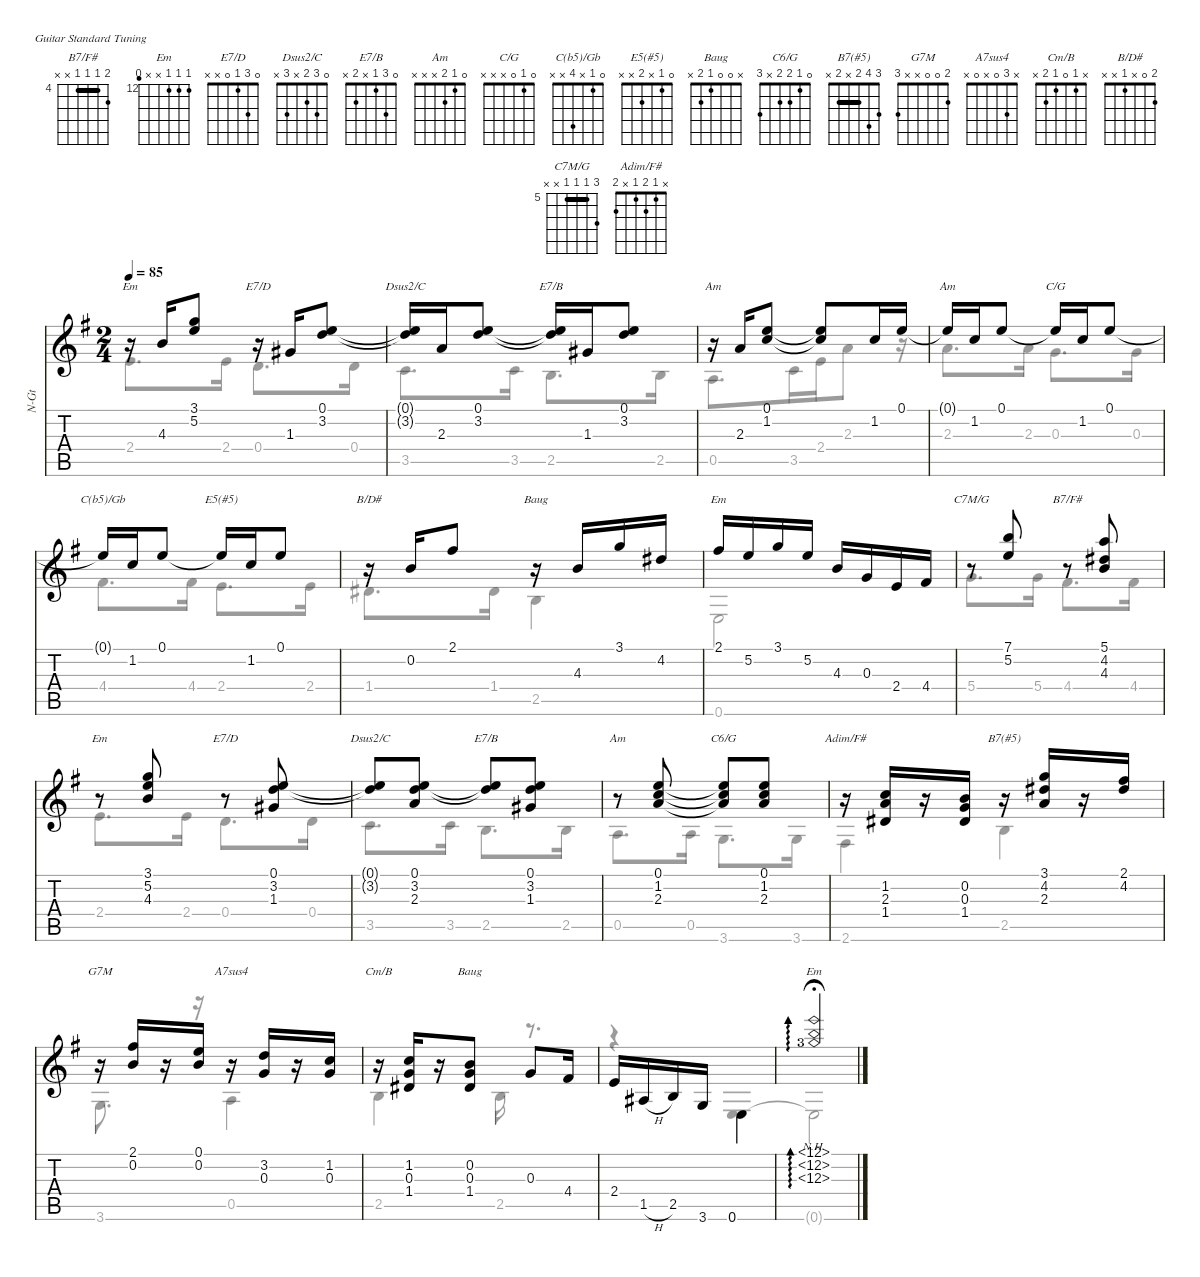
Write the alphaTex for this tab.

\defaultSystemsLayout 4
\hideDynamics
\bracketExtendMode nobrackets
\otherSystemsTrackNameOrientation horizontal
\defaultBarNumberDisplay Hide
\track ("Nylon Guitar" "N-Gt") {instrument acousticguitarnylon}
\staff {score tabs}
\tuning (E4 B3 G3 D3 A2 E2)
\chord ("B7/F#" 5 4 4 4 x x) {firstfret 4 barre (4 4)}
\chord ("Em" 3 5 4 2 x x)
\chord ("E7/D" 0 3 1 0 x x)
\chord ("Dsus2/C" 0 3 2 x 3 x)
\chord ("E7/B" 0 3 1 x 2 x)
\chord ("Am" 0 1 2 2 0 x)
\chord ("Am" 0 1 2 x x x)
\chord ("C/G" 0 1 0 x x x)
\chord ("C(b5)/Gb" 0 1 x 4 x x)
\chord ("E5(#5)" 0 1 x 2 x x)
\chord ("Baug" 3 4 4 x 2 x)
\chord ("Em" 3 5 4 2 2 0) {barre 2}
\chord ("C6/G" 0 1 2 2 x 3)
\chord ("B7(#5)" 3 4 2 x 2 x) {barre 2}
\chord ("G7M" 2 0 0 x x 3)
\chord ("A7sus4" x 3 0 x 0 x)
\chord ("Cm/B" x 1 0 1 2 x)
\chord ("Baug" x 0 0 1 2 x)
\chord ("B/D#" 2 0 x 1 x x)
\chord ("C7M/G" 7 5 5 5 x x) {firstfret 5 barre (5 5)}
\chord ("Adim/F#" x 1 2 1 x 2)
\chord ("Em" 12 12 12 x x 11) {firstfret 12}
\voice
\ts (2 4)
\tempo 85
\clef g2
\scale
1.00849
\ks eminor
r.16{ch "Em" dy mf beam Up} 4.3{acc forcenatural}.16{beam Up} (3.1{acc forcenatural} 5.2{acc forcenatural}).8{beam Up} r.16{ch "E7/D" beam Up} 1.3{acc #}.16{beam Up} (3.2{acc forcenatural} 0.1{acc forcenatural}).8{beam Up} |
\scale
0.891941 (0.1{t acc forcenatural} 3.2{t acc forcenatural}).16{ch "Dsus2/C" beam Up} 2.3{acc forcenatural}.16{beam Up} (3.2{acc forcenatural} 0.1{acc forcenatural}).8{beam Up} (0.1{t acc forcenatural} 3.2{t acc forcenatural}).16{ch "E7/B" beam Up} 1.3{acc #}.16{beam Up} (3.2{acc forcenatural} 0.1{acc forcenatural}).8{beam Up} |
\scale
0.98729 r.16{ch "Am" beam Up} 2.3{acc forcenatural}.16{beam Up} (1.2{acc forcenatural} 0.1{acc forcenatural}).8{beam Up} (1.2{t acc forcenatural} 0.1{t acc forcenatural}).8{beam Up} 1.2{acc forcenatural}.16{beam Up beam merge} 0.1{acc forcenatural}.16{beam Up} |
0.1{t acc forcenatural}.16{ch "Am" beam Up} 1.2{acc forcenatural}.16{beam Up} 0.1{acc forcenatural}.8{beam Up} 0.1{t acc forcenatural}.16{ch "C/G" beam Up} 1.2{acc forcenatural}.16{beam Up} 0.1{acc forcenatural}.8{beam Up} |
0.1{t acc forcenatural}.16{ch "C(b5)/Gb" beam Up} 1.2{acc forcenatural}.16{beam Up} 0.1{acc forcenatural}.8{beam Up} 0.1{t acc forcenatural}.16{ch "E5(#5)" beam Up} 1.2{acc forcenatural}.16{beam Up} 0.1{acc forcenatural}.8{beam Up} |
r.16{ch "B/D#" beam Up} 0.2{acc forcenatural}.16{beam Up} 2.1{acc #}.8{beam Up} r.16{ch "Baug" beam Up} 4.3{acc forcenatural}.16{beam Up} 3.1{acc forcenatural}.16{beam Up} 4.2{acc #}.16{beam Up} |
2.1{acc #}.16{ch "Em" beam Up} 5.2{acc forcenatural}.16{beam Up} 3.1{acc forcenatural}.16{beam Up} 5.2{acc forcenatural}.16{beam Up beam split} 4.3{acc forcenatural}.16{beam Up} 0.3{acc forcenatural}.16{beam Up} 2.4{acc forcenatural}.16{beam Up} 4.4{acc #}.16{beam Up} |
r.8{ch "C7M/G" beam Up} (7.1{acc forcenatural} 5.2{acc forcenatural}).8{beam Up} r.8{ch "B7/F#" beam Up} (4.2{acc #} 5.1{acc forcenatural} 4.3{acc forcenatural}).8{beam Up} |
r.8{ch "Em" beam Up} (3.1{acc forcenatural} 5.2{acc forcenatural} 4.3{acc forcenatural}).8{beam Up} r.8{ch "E7/D" beam Up} (1.3{acc #} 3.2{acc forcenatural} 0.1{acc forcenatural}).8{beam Up} |
(0.1{t acc forcenatural} 3.2{t acc forcenatural}).8{ch "Dsus2/C" beam Up} (2.3{acc forcenatural} 3.2{acc forcenatural} 0.1{acc forcenatural}).8{beam Up} (0.1{t acc forcenatural} 3.2{t acc forcenatural}).8{ch "E7/B" beam Up} (1.3{acc #} 3.2{acc forcenatural} 0.1{acc forcenatural}).8{beam Up} |
r.8{ch "Am" beam Up} (2.3{acc forcenatural} 1.2{acc forcenatural} 0.1{acc forcenatural}).8{beam Up} (2.3{t acc forcenatural} 1.2{t acc forcenatural} 0.1{t acc forcenatural}).8{ch "C6/G" beam Up} (2.3{acc forcenatural} 1.2{acc forcenatural} 0.1{acc forcenatural}).8{beam Up} |
\scale
1.36657 r.16{ch "Adim/F#" beam Up} (1.2{acc forcenatural} 1.4{acc #} 2.3{acc forcenatural}).16{beam Up} r.16{beam Up} (0.3{acc forcenatural} 0.2{acc forcenatural} 1.4{acc #}).16{beam Up} r.16{ch "B7(#5)" beam Up} (3.1{acc forcenatural} 4.2{acc #} 2.3{acc forcenatural}).16{beam Up} r.16{beam Up} (2.1{acc #} 4.2{acc #}).16{beam Up} |
\scale
1.24946 r.16{ch "G7M" beam Up} (0.2{acc forcenatural} 2.1{acc #}).16{beam Up} r.16{beam Up} (0.1{acc forcenatural} 0.2{acc forcenatural}).16{beam Up} r.16{ch "A7sus4" beam Up} (0.3{acc forcenatural} 3.2{acc forcenatural}).16{beam Up} r.16{beam Up} (1.2{acc forcenatural} 0.3{acc forcenatural}).16{beam Up} |
\scale
0.899865 r.16{ch "Cm/B" beam Up} (0.3{acc forcenatural} 1.4{acc #} 1.2{acc forcenatural}).16{beam Up} r.16{beam Up} (0.2{acc forcenatural} 0.3{acc forcenatural} 1.4{acc #}).8{ch "Baug" beam Up} 0.3{acc forcenatural}.8{beam Up} 4.4{acc #}.16{beam Up} |
\scale
0.906615 2.4{acc forcenatural}.16{beam Up} 1.5{h acc #}.16{beam Up} 2.5{acc forcenatural}.16{beam Up} 3.6{acc forcenatural}.16{beam Up} 0.6{acc forcenatural}.4{beam Down} |
\scale
0.577485 (12.1{nh acc forcenatural} 12.2{nh acc forcenatural} 12.3{nh lf 4 acc forcenatural}).2{ad 0 ch "Em" fermata (medium 0.5) beam Up}
\voice
\clef g2
\ottava regular
\simile none
\scale
1.00849
\ks eminor
2.4{acc forcenatural}.8{d dy mf beam Down} 2.4{acc forcenatural}.16{beam Down} 0.4{acc forcenatural}.8{d beam Down} 0.4{acc forcenatural}.16{beam Down} |
\scale
0.891941 3.5{acc forcenatural}.8{d beam Down} 3.5{acc forcenatural}.16{beam Down} 2.5{acc forcenatural}.8{d beam Down} 2.5{acc forcenatural}.16{beam Down} |
\scale
0.98729 0.5{acc forcenatural}.8{d beam Down beam merge} 3.5{acc forcenatural}.16{beam Down beam merge} 2.4{acc forcenatural}.16{beam Down beam merge} 2.3{acc forcenatural}.8{beam Down beam merge} r.16{beam Up beam merge} |
2.3{acc forcenatural}.8{d beam Down} 2.3{acc forcenatural}.16{beam Down} 0.3{acc forcenatural}.8{d beam Down} 0.3{acc forcenatural}.16{beam Down} |
4.4{acc #}.8{d beam Down} 4.4{acc #}.16{beam Down} 2.4{acc forcenatural}.8{d beam Down} 2.4{acc forcenatural}.16{beam Down} |
1.4{acc #}.8{d beam Down} 1.4{acc #}.16{beam Down} 2.5{acc forcenatural}.4{beam Down} |
0.6{acc forcenatural}.2{beam Down} |
5.4{acc forcenatural}.8{d beam Down} 5.4{acc forcenatural}.16{beam Down} 4.4{acc #}.8{d beam Down} 4.4{acc #}.16{beam Down} |
2.4{acc forcenatural}.8{d beam Down} 2.4{acc forcenatural}.16{beam Down} 0.4{acc forcenatural}.8{d beam Down} 0.4{acc forcenatural}.16{beam Down} |
3.5{acc forcenatural}.8{d beam Down} 3.5{acc forcenatural}.16{beam Down} 2.5{acc forcenatural}.8{d beam Down} 2.5{acc forcenatural}.16{beam Down} |
0.5{acc forcenatural}.8{d beam Down} 0.5{acc forcenatural}.16{beam Down} 3.6{acc forcenatural}.8{d beam Down} 3.6{acc forcenatural}.16{beam Down} |
\scale
1.36657 2.6{acc #}.4{beam Down} 2.5{acc forcenatural}.4{beam Down} |
\scale
1.24946 3.6{acc forcenatural}.8{d beam Down} r.16{beam Down} 0.5{acc forcenatural}.4{beam Down} |
\scale
0.899865 2.5{acc forcenatural}.4{beam Down} 2.5{acc forcenatural}.16{beam Down} r.8{d beam Down} |
\scale
0.906615 r.4{beam Down} 0.6{acc forcenatural}.4{beam Down} |
\scale
0.577485 0.6{t acc forcenatural}.2{fermata (medium 0.5) beam Down}
\voice
\clef g2
\ottava regular
\simile none
\scale
1.00849
\ks eminor
|
\scale
0.891941 |
\scale
0.98729 |
|
|
|
|
|
|
|
|
\scale
1.36657 |
\scale
1.24946 |
\scale
0.899865 |
\scale
0.906615 |
\scale
0.577485
\voice
\clef g2
\ottava regular
\simile none
\scale
1.00849
\ks eminor
|
\scale
0.891941 |
\scale
0.98729 |
|
|
|
|
|
|
|
r.8{dy mf beam Down beam merge} |
\scale
1.36657 |
\scale
1.24946 |
\scale
0.899865 |
\scale
0.906615 |
\scale
0.577485
